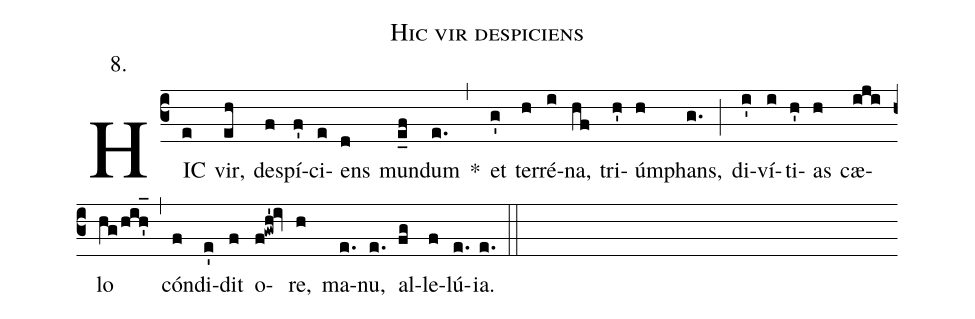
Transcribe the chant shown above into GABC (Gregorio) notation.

name:Hic vir despiciens;
office-part:Antiphona;
mode:8;
annotation:8.;
%%
(c3) HIC(e) vir,(eh) de(f)spí(f')ci(e)ens(d) mun(e_f)dum(e.) *(,) et(g') ter(h)ré(i)na,(hf) tri(h')úm(h)phans,(g.) (;) di(i')ví(i)ti(h')as(h) cæ(iji)lo(hg/hih'_1) (,) cón(f)di(e')dit(f) o(f!gwh'!iv)re,(h) ma(e.)nu,(e.) al(fg)le(f)lú(e.)ia.(e.) (::)
